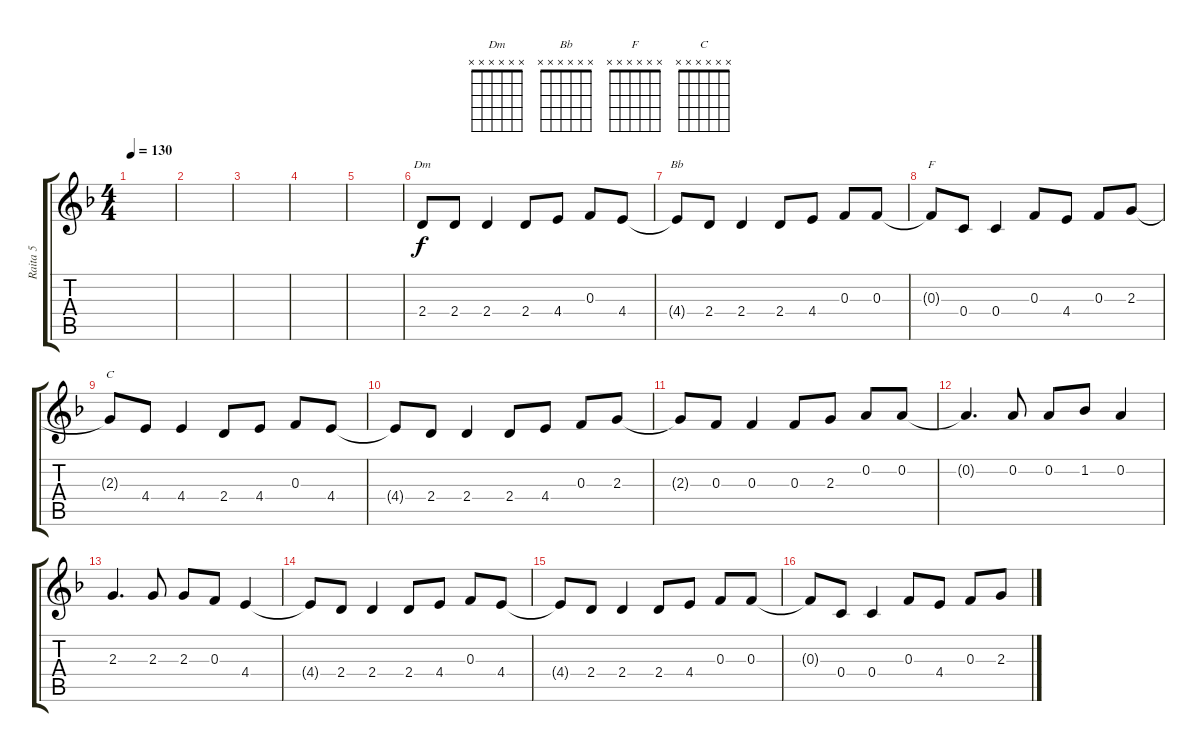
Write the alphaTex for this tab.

\track ("Raita 5" "Raita 5") {instrument distortionguitar}
\staff {score tabs}
\tuning (D4 A3 F3 C3 G2 D2) {hide}
\chord ("Dm" x x x x x x)
\chord ("Bb" x x x x x x)
\chord ("F" x x x x x x)
\chord ("C" x x x x x x)
\ts (4 4)
\tempo 130
\clef g2
\ks f
|
|
|
|
|
2.4.8{ch "Dm"} 2.4.8 2.4.4 2.4.8 4.4.8 0.3.8 4.4.8 |
4.4{t}.8{ch "Bb"} 2.4.8 2.4.4 2.4.8 4.4.8 0.3.8 0.3.8 |
0.3{t}.8{ch "F"} 0.4.8 0.4.4 0.3.8 4.4.8 0.3.8 2.3.8 |
2.3{t}.8{ch "C"} 4.4.8 4.4.4 2.4.8 4.4.8 0.3.8 4.4.8 |
4.4{t}.8 2.4.8 2.4.4 2.4.8 4.4.8 0.3.8 2.3.8 |
2.3{t}.8 0.3.8 0.3.4 0.3.8 2.3.8 0.2.8 0.2.8 |
0.2{t}.4{d} 0.2.8 0.2.8 1.2.8 0.2.4 |
2.3.4{d} 2.3.8 2.3.8 0.3.8 4.4.4 |
4.4{t}.8 2.4.8 2.4.4 2.4.8 4.4.8 0.3.8 4.4.8 |
4.4{t}.8 2.4.8 2.4.4 2.4.8 4.4.8 0.3.8 0.3.8 |
0.3{t}.8 0.4.8 0.4.4 0.3.8 4.4.8 0.3.8 2.3.8
